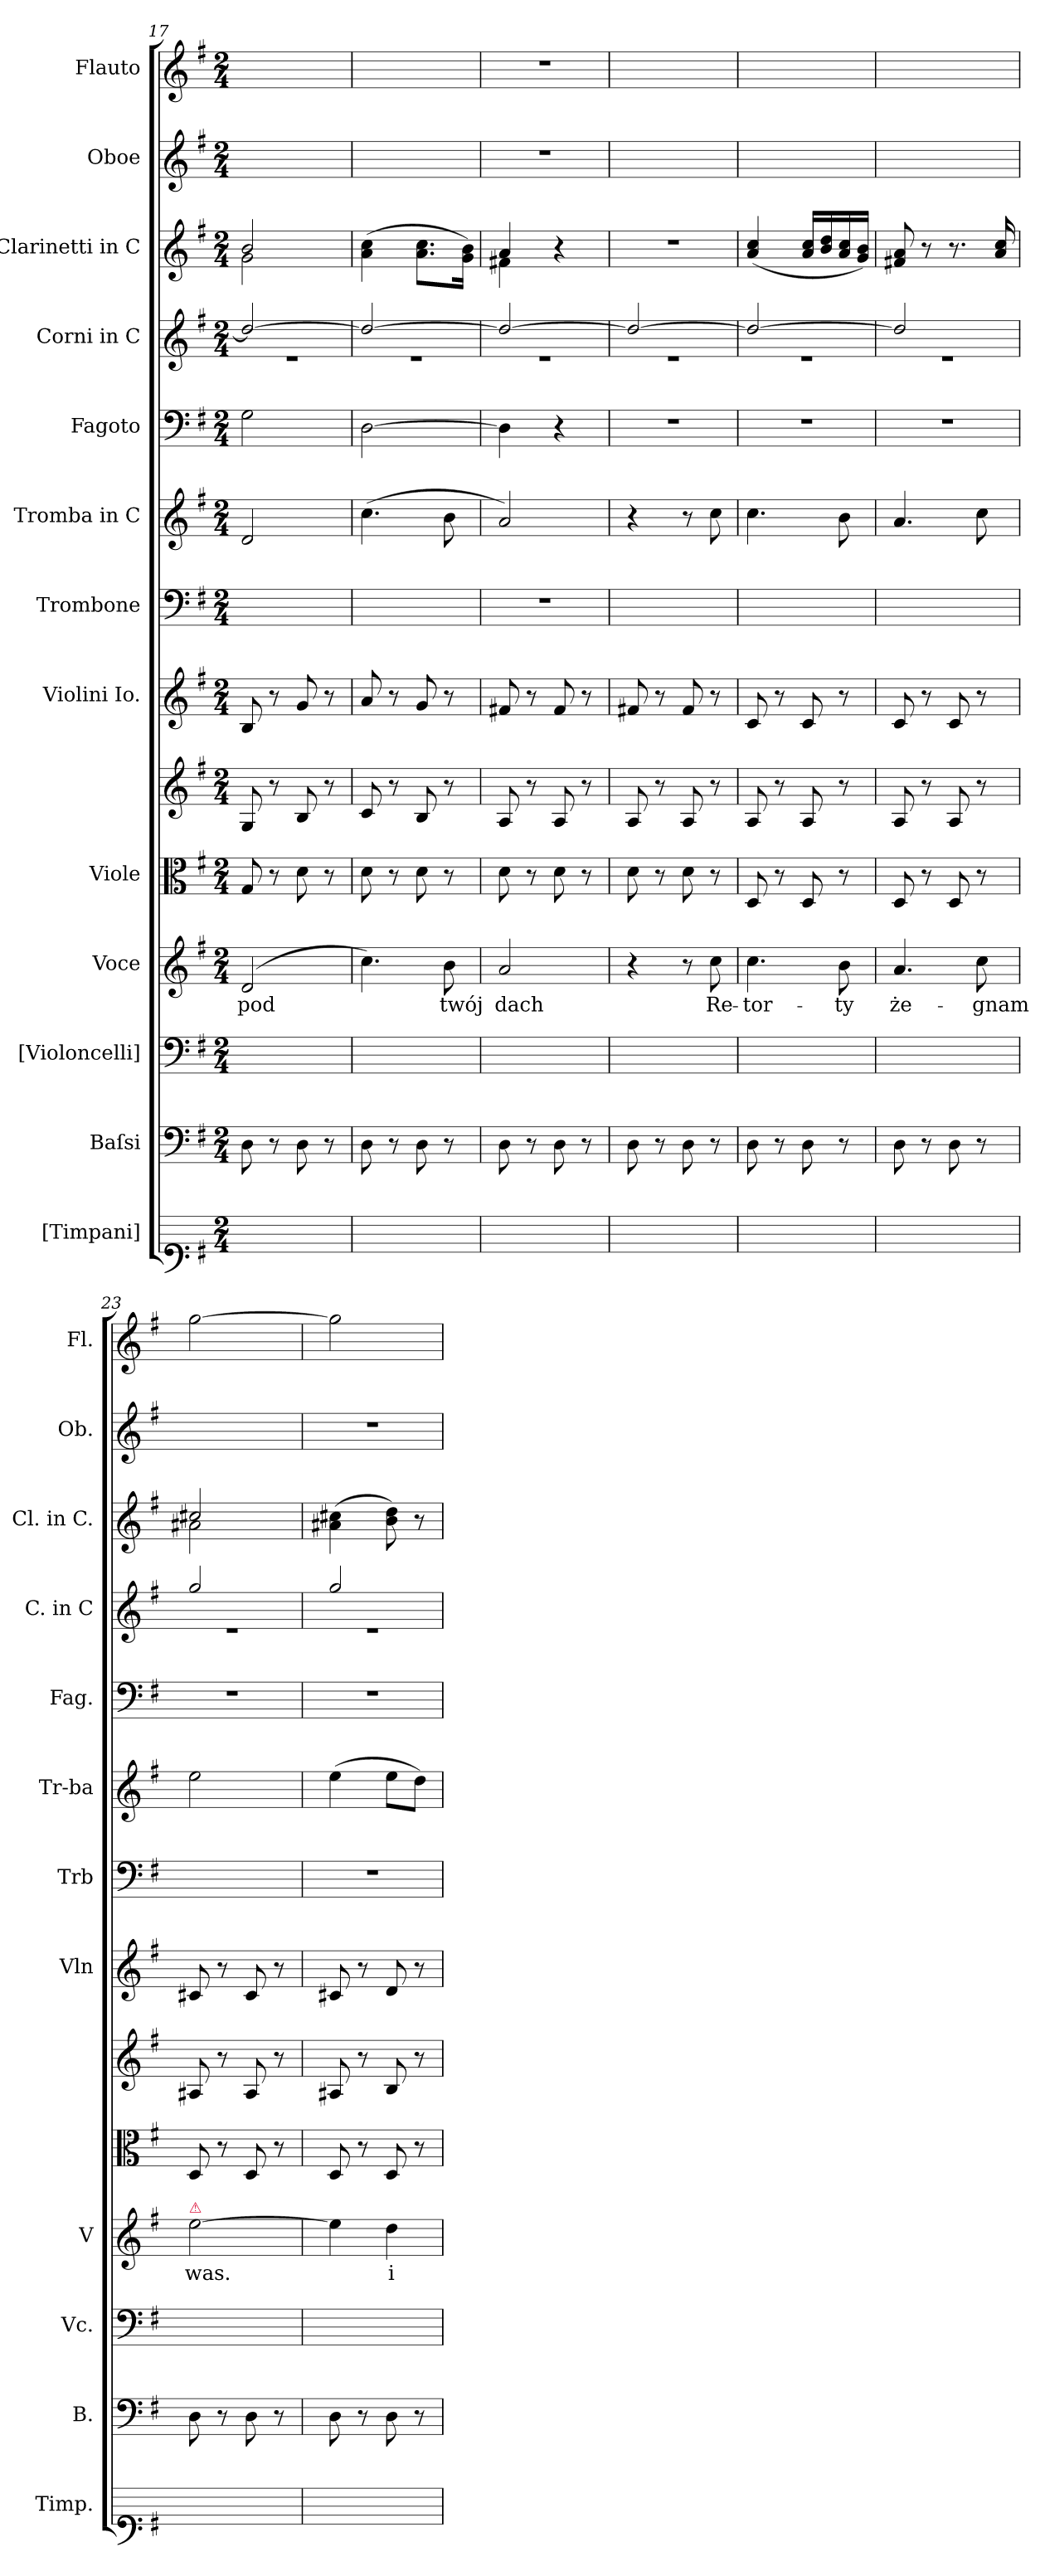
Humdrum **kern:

**kern	**kern	**kern	**kern	**text	**kern	**kern	**kern	**kern	**kern	**kern	**kern	**kern	**kern	**kern
*part14	*part13	*part12	*part11	*part11	*part10	*part9	*part8	*part7	*part6	*part5	*part4	*part3	*part2	*part1
*staff14	*staff13	*staff12	*staff11	*staff11	*staff10	*staff9	*staff8	*staff7	*staff6	*staff5	*staff4	*staff3	*staff2	*staff1
*I"[Timpani]	*I"Baſsi	*I"[Violoncelli]	*I"Voce	*	*I"Viole	*	*I"Violini Io.	*I"Trombone	*I"Tromba in C	*I"Fagoto	*I"Corni in C	*I"Clarinetti in C	*I"Oboe	*I"Flauto
*I'Timp.	*I'B.	*I'Vc.	*I'V	*	*	*	*I'Vln	*I'Trb	*I'Tr-ba	*I'Fag.	*I'C. in C	*I'Cl. in C.	*I'Ob.	*I'Fl.
*clefF1	*clefF4	*clefF4	*clefG2	*	*clefC3	*clefG2	*clefG2	*clefF4	*clefG2	*clefF4	*clefG2	*clefG2	*clefG2	*clefG2
*k[f#]	*k[f#]	*k[f#]	*k[f#]	*	*k[f#]	*k[f#]	*k[f#]	*k[f#]	*k[f#]	*k[f#]	*k[f#]	*k[f#]	*k[f#]	*k[f#]
*M2/4	*M2/4	*M2/4	*M2/4	*	*M2/4	*M2/4	*M2/4	*M2/4	*M2/4	*M2/4	*M2/4	*M2/4	*M2/4	*M2/4
=17	=17	=17	=17	=17	=17	=17	=17	=17	=17	=17	=17	=17	=17	=17
*	*	*	*	*	*	*	*	*	*	*	*^	*^	*	*
2ryy	8D\	2ryy	(>2d/	pod	8G/	8G/	8B/	2ryy	2d/	2G\	2dd/_>	2re	2b/	2g\	2ryy	2ryy
.	8r	.	.	.	8r	8r	8r	.	.	.	.	.	.	.	.	.
.	8D\	.	.	.	8d\	8B/	8g/	.	.	.	.	.	.	.	.	.
.	8r	.	.	.	8r	8r	8r	.	.	.	.	.	.	.	.	.
*	*	*	*	*	*	*	*	*	*	*	*	*	*v	*v	*	*
=18	=18	=18	=18	=18	=18	=18	=18	=18	=18	=18	=18	=18	=18	=18	=18
2ryy	8D\	2ryy	4.cc\)	.	8d\	8c/	8a/	2ryy	(>4.cc\	[2D\	2dd/_>	2re	(>4a\ 4cc\	2ryy	2ryy
.	8r	.	.	.	8r	8r	8r	.	.	.	.	.	.	.	.
.	8D\	.	.	.	8d\	8B/	8g/	.	.	.	.	.	8.a\ 8.cc\L	.	.
.	8r	.	8b\	twój	8r	8r	8r	.	8b\	.	.	.	.	.	.
.	.	.	.	.	.	.	.	.	.	.	.	.	16g\ 16b\Jk)	.	.
=19	=19	=19	=19	=19	=19	=19	=19	=19	=19	=19	=19	=19	=19	=19	=19
*	*	*	*	*	*	*	*	*	*	*	*	*	*^	*	*
2ryy	8D\	2ryy	2a/	dach	8d\	8A/	8f#X/	2r	2a/)	4D\]	2dd/_>	2re	4a/	4f#X\	2r	2r
.	8r	.	.	.	8r	8r	8r	.	.	.	.	.	.	.	.	.
.	8D\	.	.	.	8d\	8A/	8f#/	.	.	4r	.	.	4r	4ryy	.	.
.	8r	.	.	.	8r	8r	8r	.	.	.	.	.	.	.	.	.
*	*	*	*	*	*	*	*	*	*	*	*	*	*v	*v	*	*
=20	=20	=20	=20	=20	=20	=20	=20	=20	=20	=20	=20	=20	=20	=20	=20
2ryy	8D\	2ryy	4r	.	8d\	8A/	8f#X/	2ryy	4r	2r	2dd/_>	2re	2r	2ryy	2ryy
.	8r	.	.	.	8r	8r	8r	.	.	.	.	.	.	.	.
.	8D\	.	8r	.	8d\	8A/	8f#/	.	8r	.	.	.	.	.	.
.	8r	.	8cc\	Re-	8r	8r	8r	.	8cc\	.	.	.	.	.	.
=21	=21	=21	=21	=21	=21	=21	=21	=21	=21	=21	=21	=21	=21	=21	=21
2ryy	8D\	2ryy	4.cc\	-tor-	8D/	8A/	8c/	2ryy	4.cc\	2r	2dd/_	2re	(<4a/ 4cc/	2ryy	2ryy
.	8r	.	.	.	8r	8r	8r	.	.	.	.	.	.	.	.
.	8D\	.	.	.	8D/	8A/	8c/	.	.	.	.	.	16a/ 16cc/LL	.	.
.	.	.	.	.	.	.	.	.	.	.	.	.	16b/ 16dd/	.	.
.	8r	.	8b\	-ty	8r	8r	8r	.	8b\	.	.	.	16a/ 16cc/	.	.
.	.	.	.	.	.	.	.	.	.	.	.	.	16g/ 16b/JJ)	.	.
=22	=22	=22	=22	=22	=22	=22	=22	=22	=22	=22	=22	=22	=22	=22	=22
2ryy	8D\	2ryy	4.a/	że-	8D/	8A/	8c/	2ryy	4.a/	2r	2dd/]	2re	8f#X/ 8a/	2ryy	2ryy
.	8r	.	.	.	8r	8r	8r	.	.	.	.	.	8r	.	.
.	8D\	.	.	.	8D/	8A/	8c/	.	.	.	.	.	8.r	.	.
.	8r	.	8cc\	-gnam	8r	8r	8r	.	8cc\	.	.	.	.	.	.
.	.	.	.	.	.	.	.	.	.	.	.	.	16a/ 16cc/	.	.
=23	=23	=23	=23	=23	=23	=23	=23	=23	=23	=23	=23	=23	=23	=23	=23
*	*	*	*	*	*	*	*	*	*	*	*	*	*^	*	*
!	!	!	!LO:TX:a:color=crimson:t=⚠	!	!	!	!	!	!	!	!	!	!	!	!	!
2ryy	8D\	2ryy	[2ee\	was.	8D/	8A#X/	8c#X/	2ryy	2ee\	2r	2gg/	2re	2cc#X/	2a#X\	2ryy	[2gg\
.	8r	.	.	.	8r	8r	8r	.	.	.	.	.	.	.	.	.
.	8D\	.	.	.	8D/	8A#/	8c#/	.	.	.	.	.	.	.	.	.
.	8r	.	.	.	8r	8r	8r	.	.	.	.	.	.	.	.	.
*	*	*	*	*	*	*	*	*	*	*	*	*	*v	*v	*	*
=24	=24	=24	=24	=24	=24	=24	=24	=24	=24	=24	=24	=24	=24	=24	=24
2ryy	8D\	2ryy	4ee\]	.	8D/	8A#X/	8c#X/	2r	(>4ee\	2r	2gg/	2re	(>4a#X\ 4cc#X\	2r	2gg\]
.	8r	.	.	.	8r	8r	8r	.	.	.	.	.	.	.	.
.	8D\	.	4dd\	i	8D/	8B/	8d/	.	8ee\L	.	.	.	8b\ 8dd\)	.	.
.	8r	.	.	.	8r	8r	8r	.	8dd\J)	.	.	.	8r	.	.
*	*	*	*	*	*	*	*	*	*	*	*v	*v	*	*	*
=	=	=	=	=	=	=	=	=	=	=	=	=	=	=
*-	*-	*-	*-	*-	*-	*-	*-	*-	*-	*-	*-	*-	*-	*-
